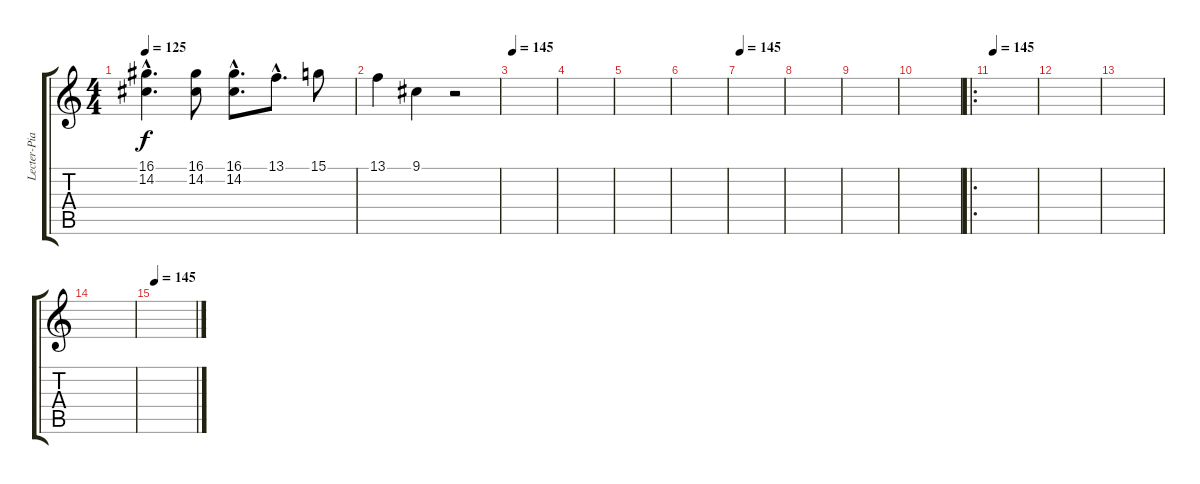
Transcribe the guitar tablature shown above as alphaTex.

\track ("Lecter-Piano" "Lecter-Pia") {instrument acousticgrandpiano}
\staff {score tabs}
\tuning (E4 B3 G3 D3 A2 E2) {hide}
\ts (4 4)
\tempo 125
\clef g2
\ks c
(16.1{hac} 14.2{hac}).4{d dy f} (16.1 14.2).8 (16.1{hac} 14.2{hac}).8{d} 13.1{hac}.8{d} 15.1.8 |
13.1.4 9.1.4 r.2 |
\tempo 148
\tempo 145
|
|
|
|
\tempo 145
|
|
|
|
\ro
\tempo 145
|
|
|
|
\tempo 145
